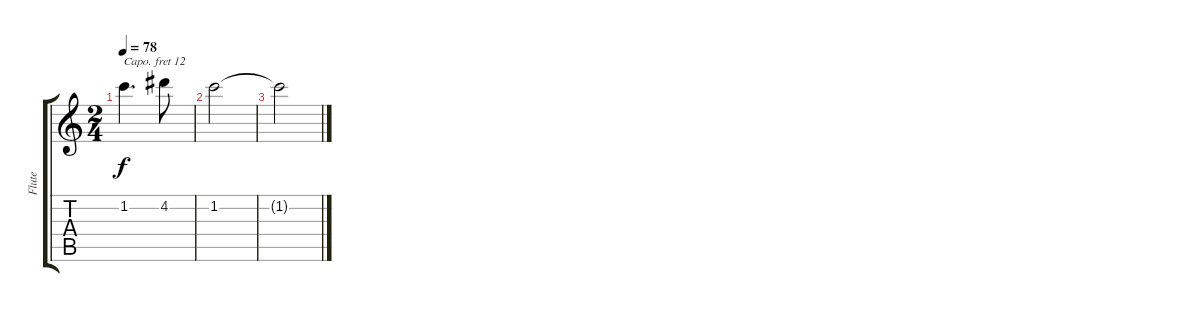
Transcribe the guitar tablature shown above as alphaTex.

\track ("Flute" "Flute") {instrument overdrivenguitar}
\staff {score tabs}
\capo 12
\tuning (E4 B3 G3 D3 A2 E2) {hide}
\ts (2 4)
\tempo 78
\clef g2
\ks c
1.2{t}.4{d dy f} 4.2.8 |
1.2.2 |
1.2{t}.2
